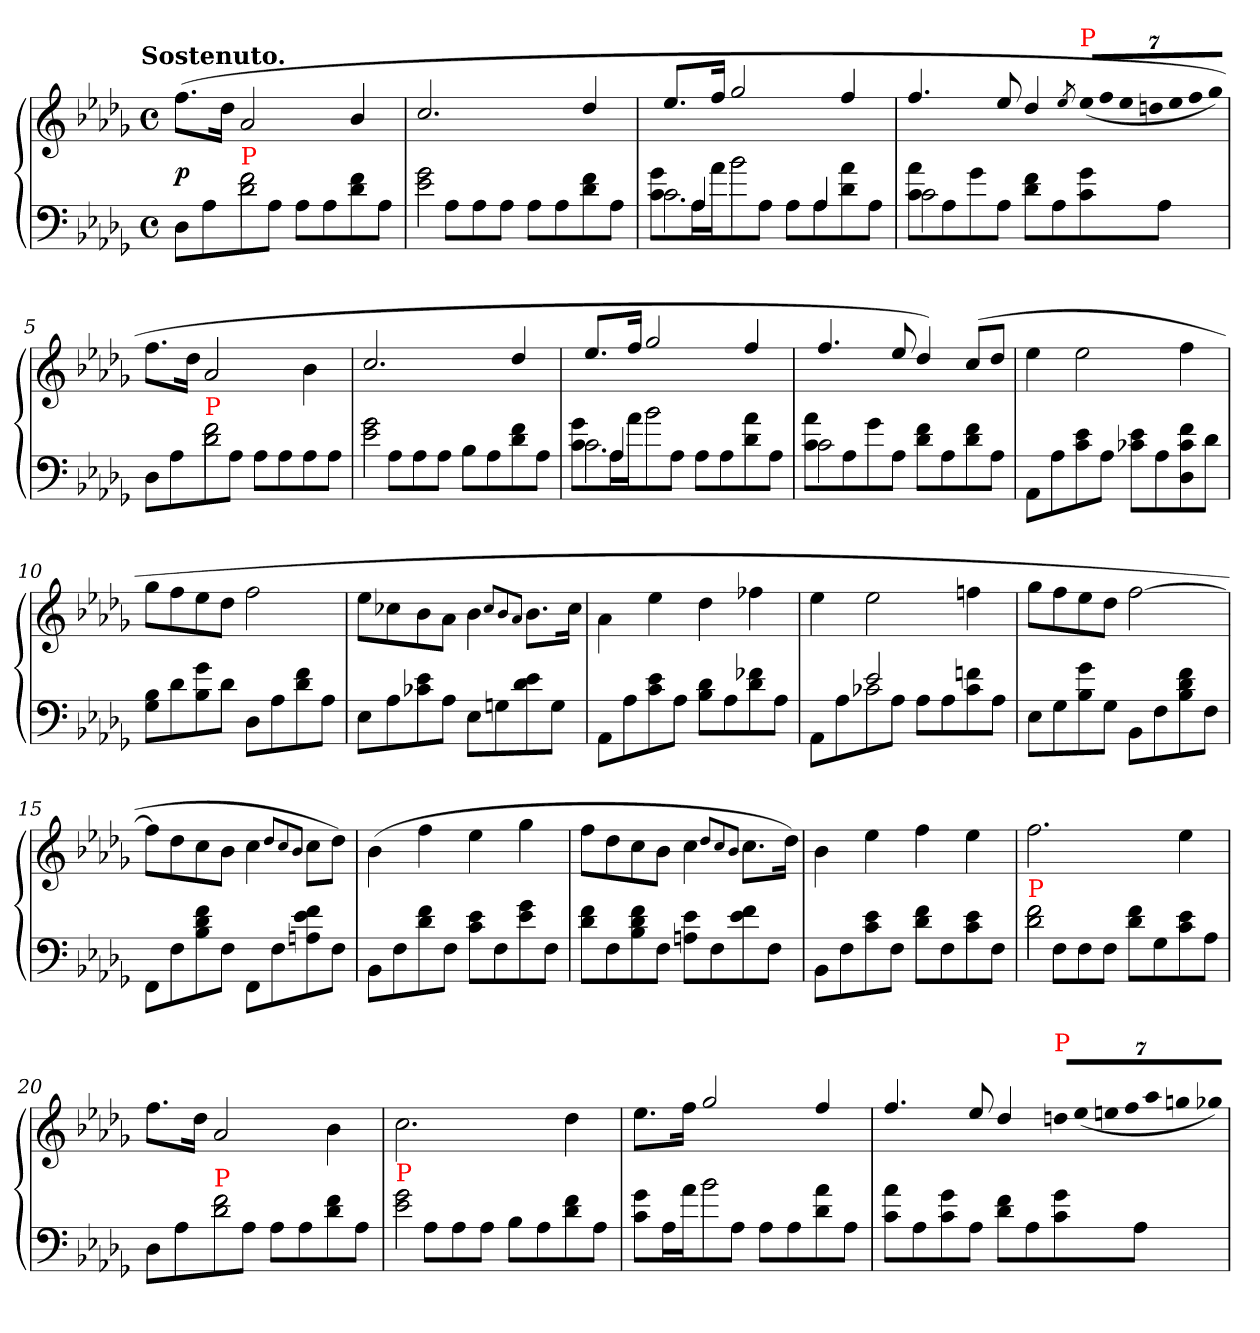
**kern	**kern	**dynam
*part1	*part1	*part1
*staff2	*staff1	*staff1/2
*clefF4	*clefG2	*
*k[b-e-a-d-g-]	*k[b-e-a-d-g-]	*
*D-:	*D-:	*
!!LO:TX:omd:t=Sostenuto.
*M4/4	*M4/4	*
*met(c)	*met(c)	*
*MM80	*MM80	*
=1	=1	=1
*^	*	*
4ryy	8D-L	(>8.ff\L	p
.	8A-	.	.
.	.	16dd-\Jk	.
!LO:TX:a:color=red:t=P	!	!	!
!	!LO:N:vis=2	!	!
2f\ 2d-\	8f 8d-	2a-/	.
.	8A-J	.	.
.	8A-L	.	.
.	8A-	.	.
4ryy	8f 8d-	4b-/	.
.	8A-J	.	.
=2	=2	=2	=2
!	!LO:N:vis=2	!	!
2g-\ 2e-\	8g-\ 8e-\	2.cc/	.
.	8A-L	.	.
.	8A-	.	.
.	8A-J	.	.
2ryy	8A-L	.	.
.	8A-	.	.
.	8f\ 8d-\	4dd-/	.
.	8A-J	.	.
=3	=3	=3	=3
*^	*^	*	*
8ryy	4ryy	2.c\	8g-\ 8c\L	8.ee-/L	.
4A-	.	.	16A-\L	.	.
.	.	.	16a-\J	16ff/Jk	.
!	!	!	!LO:N:vis=2	!	!
.	2b-\	.	8b-\	2gg-/	.
4ryy	.	.	8A-\J	.	.
.	.	.	8A-\L	.	.
4A-	.	.	8A-\	.	.
.	4ryy	4ryy	8a-\ 8d-\	4ff/	.
8ryy	.	.	8A-\J	.	.
*	*v	*v	*v	*	*
=4	=4	=4	=4
8a-\ 8c\L	2c\	4.ff/	.
8A-\	.	.	.
8g-\	.	.	.
8A-\J	.	8ee-/	.
8f\ 8d-\L	2ryy	4dd-/	.
8A-\	.	.	.
.	.	8qee-/	.
*	*	*Xbrackettup	*
!	!	!LO:TX:a:color=red:t=P	!
!	!	!LO:N:vis=8	!
8g-\ 8c\	.	(<28ee-/L	.
!	!	!LO:N:vis=8	!
.	.	28ff/	.
!	!	!LO:N:vis=8	!
.	.	28ee-/	.
!	!	!LO:N:vis=8	!
.	.	28ddn/	.
8A-\J	.	.	.
!	!	!LO:N:vis=8	!
.	.	28ee-/	.
!	!	!LO:N:vis=8	!
.	.	28ff/	.
!	!	!LO:N:vis=8	!
.	.	28gg-/J)	.
=5	=5	=5	=5
4ryy	8D-L	8.ff\L	.
.	8A-	.	.
.	.	16dd-\Jk	.
!LO:TX:a:color=red:t=P	!	!	!
!	!LO:N:vis=2	!	!
2f\ 2d-\	8f 8d-	2a-	.
.	8A-J	.	.
.	8A-L	.	.
.	8A-	.	.
4ryy	8A-	4b-\	.
.	8A-J	.	.
=6	=6	=6	=6
!	!LO:N:vis=2	!	!
2g-\ 2e-\	8g-\ 8e-\	2.cc/	.
.	8A-L	.	.
.	8A-	.	.
.	8A-J	.	.
2ryy	8B-L	.	.
.	8A-	.	.
.	8f\ 8d-\	4dd-/	.
.	8A-J	.	.
=7	=7	=7	=7
*^	*^	*	*
8ryy	4ryy	2.c\	8g-\ 8c\L	8.ee-/L	.
4A-	.	.	16A-\L	.	.
.	.	.	16a-\J	16ff/Jk	.
!	!	!	!LO:N:vis=2	!	!
.	2b-\	.	8b-\	2gg-/	.
4ryy	.	.	8A-\J	.	.
.	.	.	8A-\L	.	.
4ryy	.	.	8A-\	.	.
.	4ryy	4ryy	8a-\ 8d-\	4ff/	.
8ryy	.	.	8A-\J	.	.
*	*v	*v	*v	*	*
=8	=8	=8	=8
2c\	8a-\ 8c\L	4.ff/	.
.	8A-	.	.
.	8g-\	.	.
.	8A-J	8ee-/	.
2ryy	8d- 8fL	4dd-/)	.
.	8A-	.	.
.	8d- 8f	(>8cc/L	.
.	8A-J	8dd-/J	.
*v	*v	*	*
=9	=9	=9
8AA-L	4ee-	.
8A-	.	.
8e- 8c	2ee-	.
8A-J	.	.
8e- 8c-XL	.	.
8A-	.	.
8f 8c- 8D-	4ff	.
8d-J	.	.
=10	=10	=10
8B- 8G-L	8gg-L	.
8d-	8ff	.
8g- 8B-	8ee-	.
8d-J	8dd-J	.
8D-L	2ff	.
8A-	.	.
8f 8d-	.	.
8A-J	.	.
=11	=11	=11
8E-L	8ee-L	.
8A-	8cc-X	.
8e- 8c-X	8b-	.
8A-J	8a-J	.
8E-L	4b-	.
8Gn	.	.
.	8qqcc-/L	.
.	8qqb-/	.
.	8qqa-/J	.
8e- 8d-	8.b-L	.
8GJ	.	.
.	16cc-Jk	.
=12	=12	=12
8AA-L	4a-\	.
8A-	.	.
8e- 8c	4ee-	.
8A-J	.	.
8d- 8B-L	4dd-	.
8A-	.	.
8f-X 8d-	4ff-X	.
8A-J	.	.
=13	=13	=13
*^	*	*
4ryy	8AA-L	4ee-	.
.	8A-	.	.
!	!LO:N:vis=2	!	!
2e-	8c-X	2ee-\	.
.	8A-J	.	.
.	8A-L	.	.
.	8A-	.	.
4ryy	8fn 8c-	4ffn	.
.	8A-J	.	.
*v	*v	*	*
=14	=14	=14
8E-L	8gg-L	.
8G-	8ff	.
8g- 8B-	8ee-	.
8G-J	8dd-J	.
8BB-L	[2ff	.
8F	.	.
8f 8d- 8B-	.	.
8FJ	.	.
=15	=15	=15
8FFL	8ffL]	.
8F	8dd-	.
8f 8d- 8B-	8cc	.
8FJ	8b-J	.
8FFL	4cc	.
8F	.	.
.	8qqdd-/L	.
.	8qqcc/	.
.	8qqb-/J	.
8f 8e- 8An	8ccL	.
8FJ	8dd-J)	.
=16	=16	=16
8BB-L	(>4b-	.
8F	.	.
8f 8d-	4ff	.
8FJ	.	.
8e- 8cL	4ee-	.
8F	.	.
8g- 8e-	4gg-	.
8FJ	.	.
=17	=17	=17
8f 8d-L	8ffL	.
8F	8dd-	.
8f 8d- 8B-	8cc	.
8FJ	8b-J	.
8e- 8AnL	4cc	.
8F	.	.
.	8qqdd-/L	.
.	8qqcc/	.
.	8qqb-/J	.
8f 8e-	8.ccL	.
8FJ	.	.
.	16dd-Jk)	.
=18	=18	=18
8BB-L	4b-	.
8F	.	.
8e- 8c	4ee-	.
8FJ	.	.
8f 8d-L	4ff	.
8F	.	.
8e- 8c	4ee-	.
8FJ	.	.
=19	=19	=19
*^	*	*
!LO:TX:a:color=red:t=P	!	!	!
!	!LO:N:vis=2	!	!
2f\ 2d-\	8f 8d-	2.ff\	.
.	8FL	.	.
.	8F	.	.
.	8FJ	.	.
2ryy	8f 8d-L	.	.
.	8G-	.	.
.	8e- 8c	4ee-	.
.	8A-J	.	.
=20	=20	=20	=20
4ryy	8D-L	8.ff\L	.
.	8A-	.	.
.	.	16dd-\Jk	.
!LO:TX:a:color=red:t=P	!	!	!
!	!LO:N:vis=2	!	!
2f\ 2d-\	8f 8d-	2a-/	.
.	8A-J	.	.
.	8A-L	.	.
.	8A-	.	.
4ryy	8f 8d-	4b-	.
.	8A-J	.	.
=21	=21	=21	=21
!LO:TX:a:color=red:t=P	!	!	!
!	!LO:N:vis=2	!	!
2g-\ 2e-\	8g- 8e-	2.cc	.
.	8A-L	.	.
.	8A-	.	.
.	8A-J	.	.
2ryy	8B-L	.	.
.	8A-	.	.
.	8f 8d-	4dd-	.
.	8A-J	.	.
=22	=22	=22	=22
4ryy	8g-\ 8c\L	8.ee-\L	.
.	16A-\L	.	.
.	16a-\J	16ff\Jk	.
!	!LO:N:vis=2	!	!
2b-\	8b-\	2gg-/	.
.	8A-\J	.	.
.	8A-\L	.	.
.	8A-\	.	.
4ryy	8a-\ 8d-\	4ff/	.
.	8A-\J	.	.
*v	*v	*	*
=23	=23	=23
8a-\ 8c\L	4.ff/	.
8A-	.	.
8g-\ 8c\	.	.
8A-J	8ee-/	.
8f\ 8d-\L	4dd-/	.
8A-	.	.
!	!LO:TX:a:color=red:t=P	!
!	!LO:N:vis=8	!
8g-\ 8c\	28ddn/L	.
!	!LO:N:vis=8	!
.	(<28ee-/	.
!	!LO:N:vis=8	!
.	28een/	.
!	!LO:N:vis=8	!
.	28ff/	.
8A-J	.	.
!	!LO:N:vis=8	!
.	28aa-/	.
!	!LO:N:vis=8	!
.	28ggn/	.
!	!LO:N:vis=8	!
.	28gg-X/J)	.
=	=	=
*-	*-	*-
